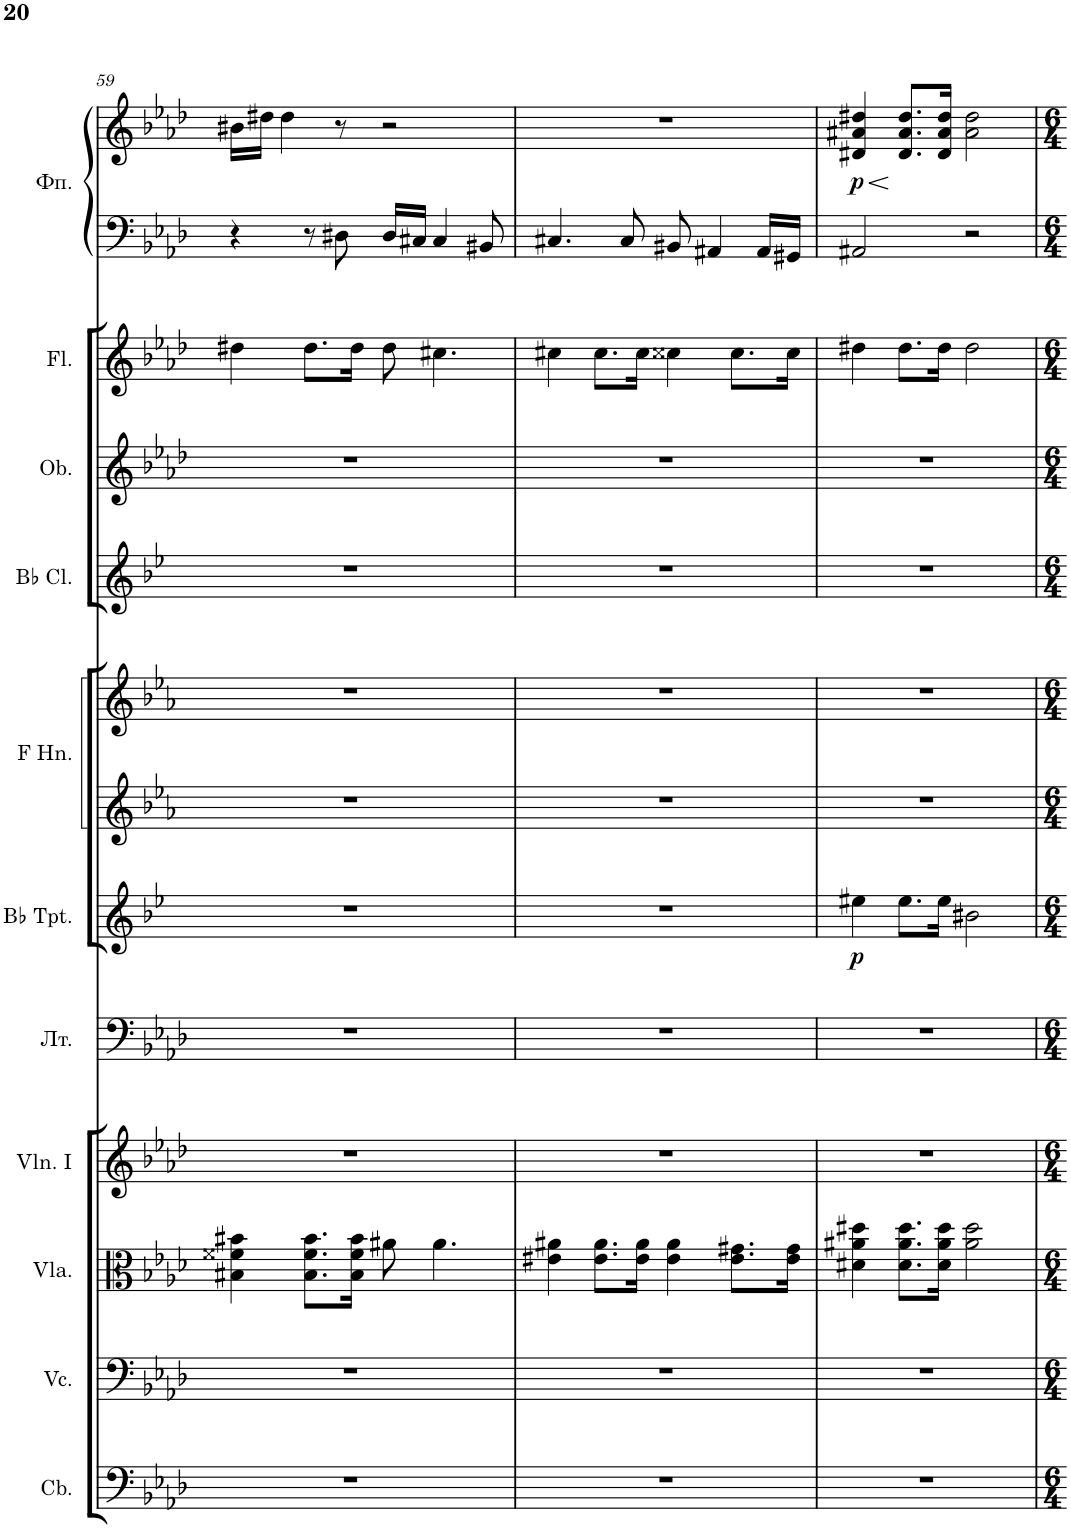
**kern	**kern	**kern	**kern	**kern	**kern	**dynam	**kern	**kern	**kern	**kern	**kern	**kern	**kern	**dynam
*part11	*part10	*part9	*part8	*part7	*part6	*part6	*part5	*part5	*part4	*part3	*part2	*part1	*part1	*part1
*staff13	*staff12	*staff11	*staff10	*staff9	*staff8	*staff8	*staff7	*staff6	*staff5	*staff4	*staff3	*staff2	*staff1	*staff1/2
*I"Contrabasses	*I"Violoncellos	*I"Violas	*I"Violins I	*I"Литавры	*I"Trumpets in Bb	*	*I"Horns in F	*	*I"Clarinets in Bb	*I"Oboes	*I"Flutes	*I"Фортепиано	*	*
*I'Cb.	*I'Vc.	*I'Vla.	*I'Vln. I	*	*	*	*	*	*	*I'Ob.	*I'Fl.	*	*	*
!!LO:PB:g=z
*clefF4	*clefF4	*clefC3	*clefG2	*clefF4	*clefG2	*	*clefG2	*clefG2	*clefG2	*clefG2	*clefG2	*clefF4	*clefG2	*
*Trd7c12	*	*	*	*	*Trd1c2	*	*Trd4c7	*Trd4c7	*Trd1c2	*	*	*	*	*
*k[b-e-a-d-]	*k[b-e-a-d-]	*k[b-e-a-d-]	*k[b-e-a-d-]	*k[b-e-a-d-]	*k[b-e-]	*	*k[b-e-a-]	*k[b-e-a-]	*k[b-e-]	*k[b-e-a-d-]	*k[b-e-a-d-]	*k[b-e-a-d-]	*k[b-e-a-d-]	*
*M4/4	*M4/4	*M4/4	*M4/4	*M4/4	*M4/4	*	*M4/4	*M4/4	*M4/4	*M4/4	*M4/4	*M4/4	*M4/4	*
=59	=59	=59	=59	=59	=59	=59	=59	=59	=59	=59	=59	=59	=59	=59
1r	1r	4B#X\ 4f##X\ 4b#X\	1r	1r	1r	.	1r	1r	1r	1r	4dd#X\	4r	16b#X\LL	.
.	.	.	.	.	.	.	.	.	.	.	.	.	16dd#X\JJ	.
.	.	.	.	.	.	.	.	.	.	.	.	.	4dd#\	.
.	.	8.B#\ 8.f##\ 8.b#\L	.	.	.	.	.	.	.	.	8.dd#\L	8r	.	.
.	.	.	.	.	.	.	.	.	.	.	.	8D#X\	8r	.
.	.	16B#\ 16f##\ 16b#\Jk	.	.	.	.	.	.	.	.	16dd#\Jk	.	.	.
.	.	8a#X\	.	.	.	.	.	.	.	.	8dd#\	16D#/LL	2r	.
.	.	.	.	.	.	.	.	.	.	.	.	16C#X/JJ	.	.
.	.	4.a#\	.	.	.	.	.	.	.	.	4.cc#X\	4C#/	.	.
.	.	.	.	.	.	.	.	.	.	.	.	8BB#X/	.	.
=60	=60	=60	=60	=60	=60	=60	=60	=60	=60	=60	=60	=60	=60	=60
1r	1r	4e#X\ 4a#X\	1r	1r	1r	.	1r	1r	1r	1r	4cc#X\	4.C#X/	1r	.
.	.	8.e#\ 8.a#\L	.	.	.	.	.	.	.	.	8.cc#\L	.	.	.
.	.	.	.	.	.	.	.	.	.	.	.	8C#/	.	.
.	.	16e#\ 16a#\Jk	.	.	.	.	.	.	.	.	16cc#\Jk	.	.	.
.	.	4e#\ 4a#\	.	.	.	.	.	.	.	.	4cc##X\	8BB#X/	.	.
.	.	.	.	.	.	.	.	.	.	.	.	4AA#X/	.	.
.	.	8.e#\ 8.g#X\L	.	.	.	.	.	.	.	.	8.cc##\L	.	.	.
.	.	.	.	.	.	.	.	.	.	.	.	16AA#/LL	.	.
.	.	16e#\ 16g#\Jk	.	.	.	.	.	.	.	.	16cc##\Jk	16GG#X/JJ	.	.
=61	=61	=61	=61	=61	=61	=61	=61	=61	=61	=61	=61	=61	=61	=61
!	!	!	!	!	!	!LO:DY:b	!	!	!	!	!	!	!	!LO:HP:b
!	!	!	!	!	!	!	!	!	!	!	!	!	!	!LO:DY:n=1:b
1r	1r	4d#X\ 4a#X\ 4dd#X\	1r	1r	4ee#X\	p	1r	1r	1r	1r	4dd#X\	2AA#X/	4d#X/ 4a#X/ 4dd#X/	< p
.	.	8.d#\ 8.a#\ 8.dd#\L	.	.	8.ee#\L	.	.	.	.	.	8.dd#\L	.	8.d#/ 8.a#/ 8.dd#/L	[
.	.	16d#\ 16a#\ 16dd#\Jk	.	.	16ee#\Jk	.	.	.	.	.	16dd#\Jk	.	16d#/ 16a#/ 16dd#/Jk	.
.	.	2a#\ 2dd#\	.	.	2b#X\	.	.	.	.	.	2dd#\	2r	2a#\ 2dd#\	.
=	=	=	=	=	=	=	=	=	=	=	=	=	=	=
*-	*-	*-	*-	*-	*-	*-	*-	*-	*-	*-	*-	*-	*-	*-
